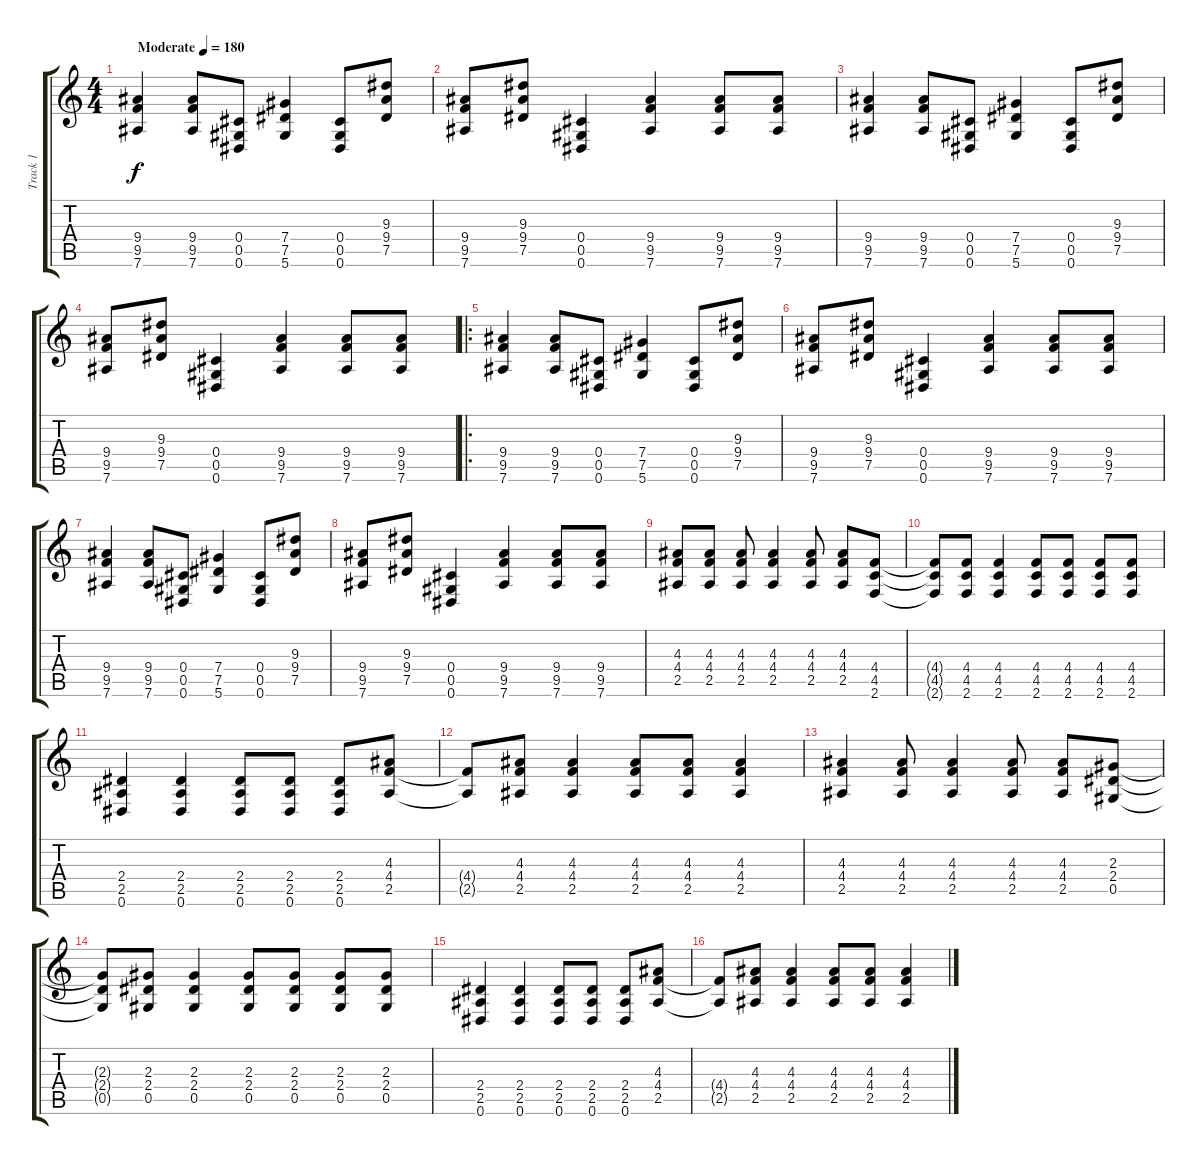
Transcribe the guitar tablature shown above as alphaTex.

\track ("Track 1" "Track 1") {instrument overdrivenguitar}
\staff {score tabs}
\tuning (Eb4 Bb3 Gb3 Db3 Ab2 Eb2) {hide}
\ts (4 4)
\tempo (180 "Moderate")
\clef g2
\ks c
(9.4 9.5 7.6).4{dy f volume 13 balance 4 instrument overdrivenguitar} (9.4 9.5 7.6).8 (0.4 0.5 0.6).8 (7.4 7.5 5.6).4 (0.4 0.5 0.6).8 (9.3 9.4 7.5).8 |
(9.4 9.5 7.6).8 (9.3 9.4 7.5).8 (0.4 0.5 0.6).4 (9.4 9.5 7.6).4 (9.4 9.5 7.6).8 (9.4 9.5 7.6).8 |
(9.4 9.5 7.6).4 (9.4 9.5 7.6).8 (0.4 0.5 0.6).8 (7.4 7.5 5.6).4 (0.4 0.5 0.6).8 (9.3 9.4 7.5).8 |
(9.4 9.5 7.6).8 (9.3 9.4 7.5).8 (0.4 0.5 0.6).4 (9.4 9.5 7.6).4 (9.4 9.5 7.6).8 (9.4 9.5 7.6).8 |
\ro
(9.4 9.5 7.6).4{volume 16 balance 8 instrument overdrivenguitar} (9.4 9.5 7.6).8 (0.4 0.5 0.6).8 (7.4 7.5 5.6).4 (0.4 0.5 0.6).8 (9.3 9.4 7.5).8 |
(9.4 9.5 7.6).8 (9.3 9.4 7.5).8 (0.4 0.5 0.6).4 (9.4 9.5 7.6).4 (9.4 9.5 7.6).8 (9.4 9.5 7.6).8 |
(9.4 9.5 7.6).4 (9.4 9.5 7.6).8 (0.4 0.5 0.6).8 (7.4 7.5 5.6).4 (0.4 0.5 0.6).8 (9.3 9.4 7.5).8 |
(9.4 9.5 7.6).8 (9.3 9.4 7.5).8 (0.4 0.5 0.6).4 (9.4 9.5 7.6).4 (9.4 9.5 7.6).8 (9.4 9.5 7.6).8 |
(4.3 4.4 2.5).8 (4.3 4.4 2.5).8 (4.3 4.4 2.5).8 (4.3 4.4 2.5).4 (4.3 4.4 2.5).8 (4.3 4.4 2.5).8 (4.4 4.5 2.6).8 |
(4.4{t} 4.5{t} 2.6{t}).8 (4.4 4.5 2.6).8 (4.4 4.5 2.6).4 (4.4 4.5 2.6).8 (4.4 4.5 2.6).8 (4.4 4.5 2.6).8 (4.4 4.5 2.6).8 |
(2.4 2.5 0.6).4 (2.4 2.5 0.6).4 (2.4 2.5 0.6).8 (2.4 2.5 0.6).8 (2.4 2.5 0.6).8 (4.3 4.4 2.5).8 |
(4.4{t} 2.5{t}).8 (4.3 4.4 2.5).8 (4.3 4.4 2.5).4 (4.3 4.4 2.5).8 (4.3 4.4 2.5).8 (4.3 4.4 2.5).4 |
(4.3 4.4 2.5).4 (4.3 4.4 2.5).8 (4.3 4.4 2.5).4 (4.3 4.4 2.5).8 (4.3 4.4 2.5).8 (2.3 2.4 0.5).8 |
(2.3{t} 2.4{t} 0.5{t}).8 (2.3 2.4 0.5).8 (2.3 2.4 0.5).4 (2.3 2.4 0.5).8 (2.3 2.4 0.5).8 (2.3 2.4 0.5).8 (2.3 2.4 0.5).8 |
(2.4 2.5 0.6).4 (2.4 2.5 0.6).4 (2.4 2.5 0.6).8 (2.4 2.5 0.6).8 (2.4 2.5 0.6).8 (4.3 4.4 2.5).8 |
(4.4{t} 2.5{t}).8 (4.3 4.4 2.5).8 (4.3 4.4 2.5).4 (4.3 4.4 2.5).8 (4.3 4.4 2.5).8 (4.3 4.4 2.5).4
